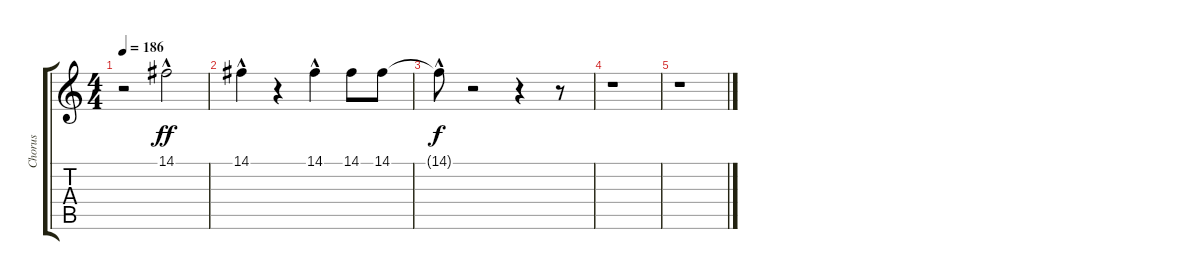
\track ("Chorus" "Chorus") {instrument englishhorn}
\staff {score tabs}
\tuning (E4 B3 G3 D3 A2 E2) {hide}
\ts (4 4)
\tempo 186
\clef g2
\ks c
r.2{dy ff} 14.1{hac}.2 |
14.1{hac}.4 r.4 14.1{hac}.4 14.1.8 14.1.8 |
14.1{hac t}.8{dy f} r.2 r.4 r.8 |
r.1 |
r.1
